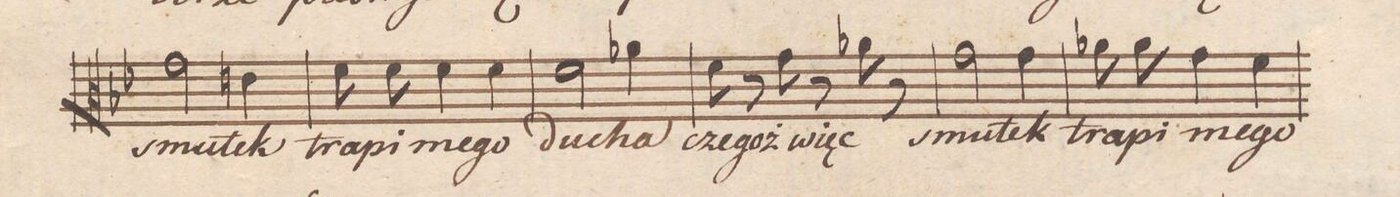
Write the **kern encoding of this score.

**kern	**text	**dynam
*I"Alto.	*	*
*clefC3	*	*
*k[b-e-]	*	*
*met(C.|)	*	*
*M3/4	*	*
2g\	smu-	.
4en\	-tek	.
=82	=82	=82
8f\	tra-	.
8f\	-pi	.
4f\	me-	.
4f\	-go	.
=83	=83	=83
2f\	du-	.
4a-X\	-cha	.
=84	=84	=84
8f\	cze-	.
8r	.	.
8g\	-goż	.
8r	.	.
8a-X\	więc	.
8r	.	.
=85	=85	=85
2g\	smu-	.
4g\	-tek	.
=86	=86	=86
8a-X\	tra-	.
8a-\	-pi	.
4g\	me-	.
4f\	-go	.
=87	=87	=87
*-	*-	*-
